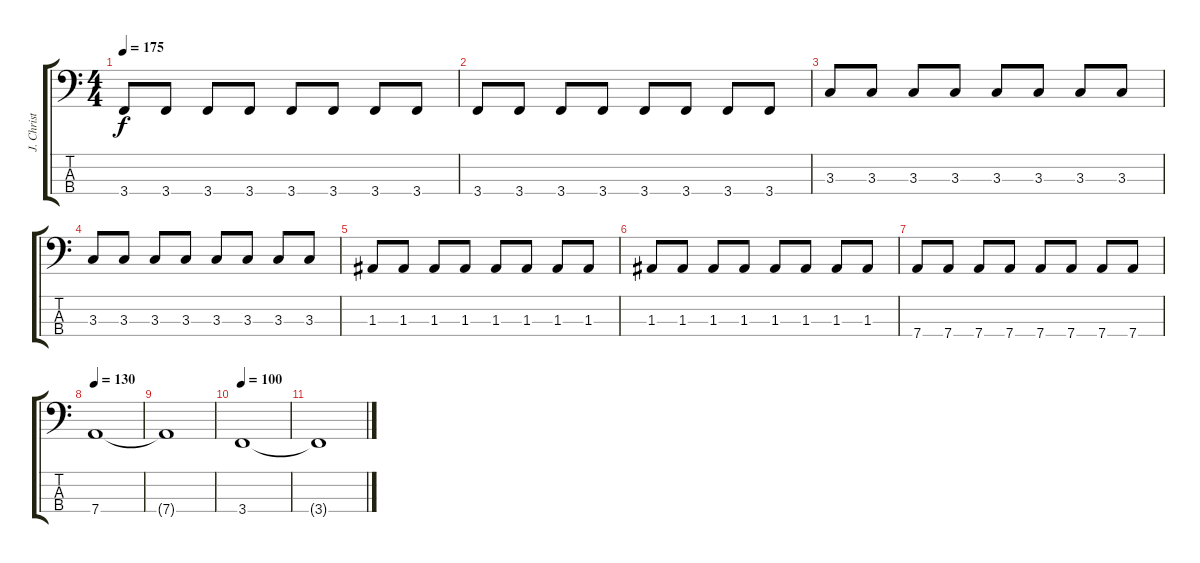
\track ("J. Christ" "J. Christ") {instrument electricbassfinger}
\staff {score tabs}
\tuning (G2 D2 A1 D1) {hide}
\ts (4 4)
\tempo 175
\clef f4
\ks c
3.4.8{dy f} 3.4.8 3.4.8 3.4.8 3.4.8 3.4.8 3.4.8 3.4.8 |
3.4.8 3.4.8 3.4.8 3.4.8 3.4.8 3.4.8 3.4.8 3.4.8 |
3.3.8 3.3.8 3.3.8 3.3.8 3.3.8 3.3.8 3.3.8 3.3.8 |
3.3.8 3.3.8 3.3.8 3.3.8 3.3.8 3.3.8 3.3.8 3.3.8 |
1.3.8 1.3.8 1.3.8 1.3.8 1.3.8 1.3.8 1.3.8 1.3.8 |
1.3.8 1.3.8 1.3.8 1.3.8 1.3.8 1.3.8 1.3.8 1.3.8 |
7.4.8 7.4.8 7.4.8 7.4.8 7.4.8 7.4.8 7.4.8 7.4.8 |
\tempo 130
7.4.1 |
7.4{t}.1 |
\tempo 100
3.4.1 |
3.4{t}.1
